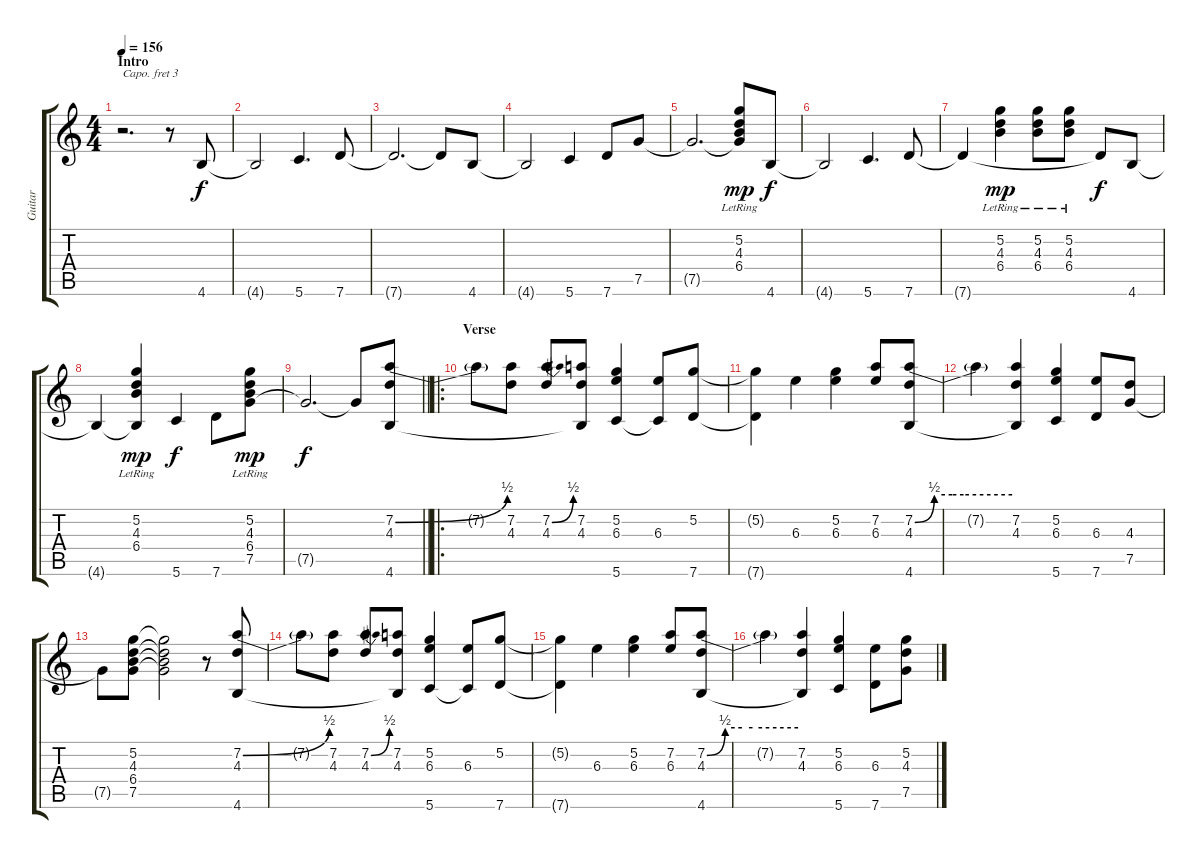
\track ("Guitar" "Guitar") {instrument acousticguitarsteel}
\staff {score tabs}
\capo 3
\tuning (E4 B3 G3 D3 A2 E2) {hide}
\ts (4 4)
\section ("" "Intro")
\tempo 156
\clef g2
\ks c
r.2{d dy f instrument acousticguitarsteel} r.8 4.6.8 |
4.6{t}.2 5.6.4{d} 7.6.8 |
7.6{t}.2{d} 7.6{t}.8 4.6.8 |
4.6{t}.2 5.6.4 7.6.8 7.5.8 |
7.5{t}.2{d} (5.2{lr} 4.3{lr} 6.4{lr} 7.5{t}).8{dy mp} 4.6.8{dy f} |
4.6{t}.2 5.6.4{d} 7.6.8 |
7.6{t}.4 (5.2{lr} 4.3{lr} 6.4{lr}).4{dy mp} (5.2{lr} 4.3{lr} 6.4{lr}).8 (5.2{lr} 4.3{lr} 6.4{lr}).8 7.6{t}.8{dy f} 4.6.8 |
4.6{t}.4 (5.2{lr} 4.3{lr} 6.4{lr} 4.6{t}).4{dy mp} 5.6.4{dy f} 7.6.8 (5.2{lr} 4.3{lr} 6.4{lr} 7.5).8{dy mp} |
\barLineRight lightlight
7.5{t}.2{d dy f} 7.5{t}.8 (7.2{be (bend 0 0 60 2)} 4.3 4.6).8 |
\ro
\section ("" "Verse")
7.2{t}.8 (7.2 4.3).8 (7.2{be (bend 0 0 60 2)} 4.3).8 (7.2 4.3 4.6{t}).8 (5.2 6.3 5.6).4 (6.3 5.6{t}).8 (5.2 7.6).8 |
(5.2{t} 7.6{t}).4 6.3.4 (5.2 6.3).4 (7.2 6.3).8 (7.2{be (custom 0 0 12 2 23 2 30 2 60 2)} 4.3 4.6).8 |
7.2{t}.4 (7.2 4.3 4.6{t}).4 (5.2 6.3 5.6).4 (6.3 7.6).8 (4.3 7.5).8 |
7.5{t}.8 (5.2 4.3 6.4 7.5).8 (5.2{t} 4.3{t} 6.4{t} 7.5{t}).2 r.8 (7.2{be (bend 0 0 60 2)} 4.3 4.6).8 |
7.2{t}.8 (7.2 4.3).8 (7.2{be (bend 0 0 60 2)} 4.3).8 (7.2 4.3 4.6{t}).8 (5.2 6.3 5.6).4 (6.3 5.6{t}).8 (5.2 7.6).8 |
(5.2{t} 7.6{t}).4 6.3.4 (5.2 6.3).4 (7.2 6.3).8 (7.2{be (custom 0 0 12 2 23 2 30 2 60 2)} 4.3 4.6).8 |
7.2{t}.4 (7.2 4.3 4.6{t}).4 (5.2 6.3 5.6).4 (6.3 7.6).8 (5.2 4.3 7.5).8
